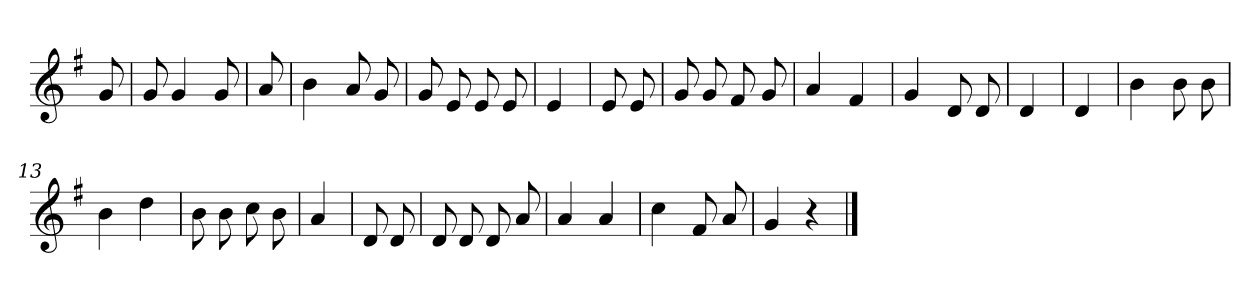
**kern
*part1
*staff1
*clefG2
*k[f#]
*G:
=
8g
=1
8g
4g
8g
=2y
8a
=3
4b
8a
8g
=4
8g
8e
8e
8e
=5
4e
=6
8e
8e
=7
8g
8g
8f#
8g
=8
4a
4f#
=9
4g
8d
8d
=10
4d
=11
4d
=12
4b
8b
8b
=13
4b
4dd
=14
8b
8b
8cc
8b
=15
4a
=16
8d
8d
=17
8d
8d
8d
8a
=18
4a
4a
=19
4cc
8f#
8a
=20
4g
4r
==
*-
